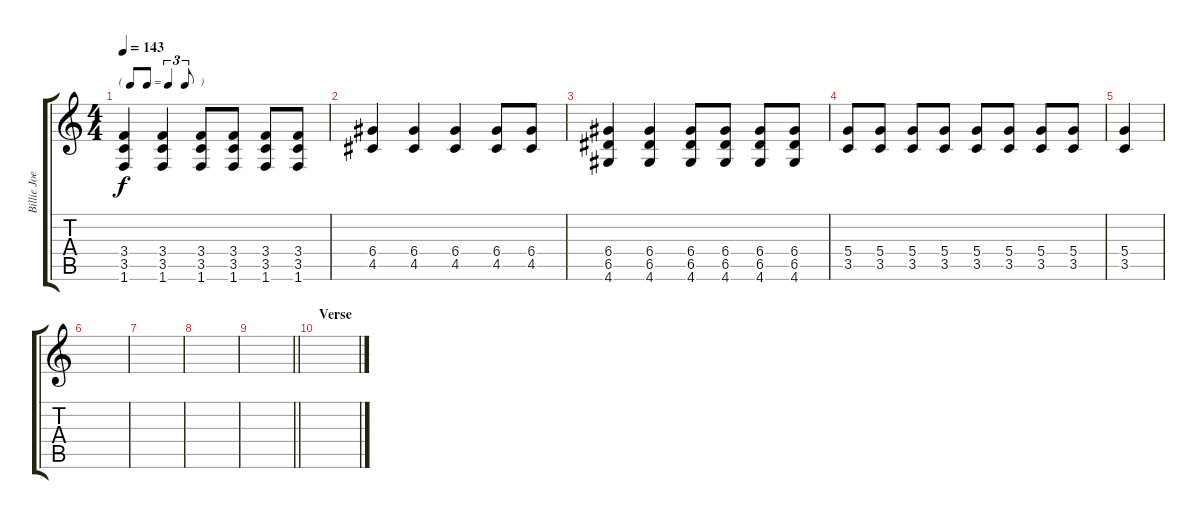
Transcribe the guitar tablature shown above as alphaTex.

\track ("Billie Joe" "Billie Joe") {instrument distortionguitar}
\staff {score tabs}
\tuning (E4 B3 G3 D3 A2 E2) {hide}
\ts (4 4)
\tf triplet8th
\tempo 143
\clef g2
\ks c
(3.4 3.5 1.6).4{dy f} (3.4 3.5 1.6).4 (3.4 3.5 1.6).8 (3.4 3.5 1.6).8 (3.4 3.5 1.6).8 (3.4 3.5 1.6).8 |
(6.4 4.5).4 (6.4 4.5).4 (6.4 4.5).4 (6.4 4.5).8 (6.4 4.5).8 |
(6.4 6.5 4.6).4 (6.4 6.5 4.6).4 (6.4 6.5 4.6).8 (6.4 6.5 4.6).8 (6.4 6.5 4.6).8 (6.4 6.5 4.6).8 |
(5.4 3.5).8 (5.4 3.5).8 (5.4 3.5).8 (5.4 3.5).8 (5.4 3.5).8 (5.4 3.5).8 (5.4 3.5).8 (5.4 3.5).8 |
(5.4 3.5).4 |
|
|
|
\barLineRight lightlight
|
\section ("" "Verse")
